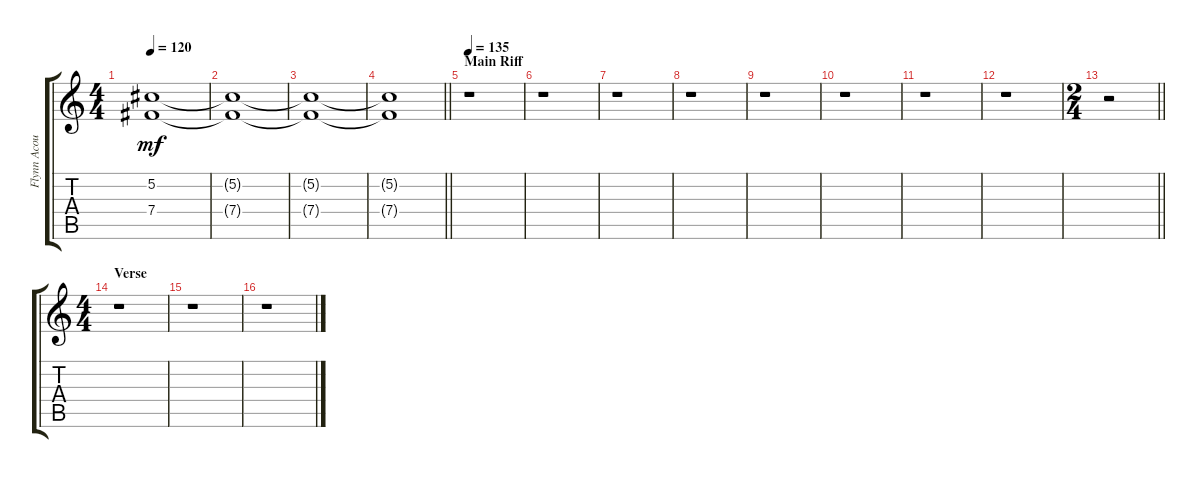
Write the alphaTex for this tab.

\track ("Flynn Acoustic" "Flynn Acou") {instrument acousticguitarsteel}
\staff {score tabs}
\tuning (Db4 Ab3 E3 B2 Gb2 B1) {hide}
\ts (4 4)
\tempo 120
\clef g2
\ks c
(5.2 7.4).1{dy mf} |
(5.2{t} 7.4{t}).1 |
(5.2{t} 7.4{t}).1 |
\barLineRight lightlight
(5.2{t} 7.4{t}).1 |
\section ("" "Main Riff")
\tempo 135
r.1 |
r.1 |
r.1 |
r.1 |
r.1 |
r.1 |
r.1 |
r.1 |
\ts (2 4)
\barLineRight lightlight
r.2 |
\ts (4 4)
\section ("" "Verse")
r.1 |
r.1 |
r.1
